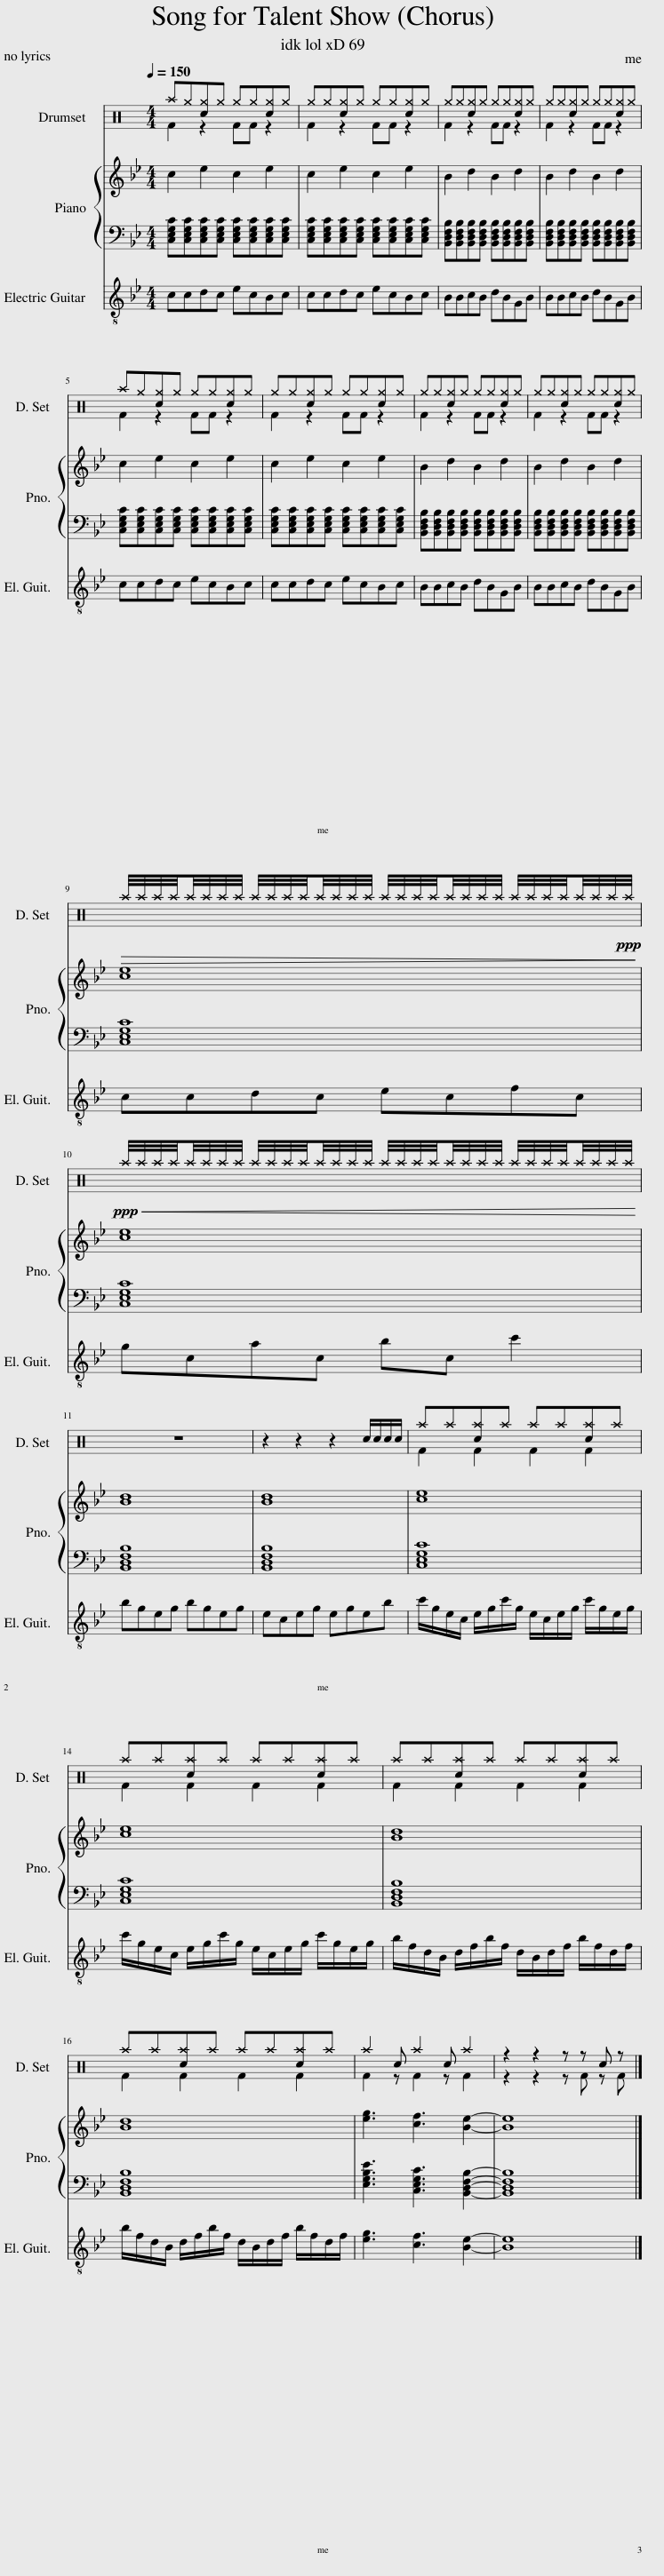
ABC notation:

X:1
%%score ( 1 2 ) { 3 | 4 } 5
L:1/8
Q:1/4=150
M:4/4
I:linebreak $
K:C
V:1 perc
K:none
V:2 perc
K:none
V:3 treble
V:4 bass
V:5 treble-8
V:1
 ^a^g[c^g]^g ^g^g[c^g]^g | ^g^g[c^g]^g ^g^g[c^g]^g | ^g^g[c^g]^g ^g^g[c^g]^g | ^g^g[c^g]^g ^g^g[c^g]^g |$ ^a^g[c^g]^g ^g^g[c^g]^g | %5
 ^g^g[c^g]^g ^g^g[c^g]^g | ^g^g[c^g]^g ^g^g[c^g]^g | ^g^g[c^g]^g ^g^g[c^g]^g |$!>(! ^a/4^a/4^a/4^a/4^a/4^a/4^a/4^a/4 ^a/4^a/4^a/4^a/4^a/4^a/4^a/4^a/4 ^a/4^a/4^a/4^a/4^a/4^a/4^a/4^a/4 ^a/4^a/4^a/4^a/4^a/4^a/4^a/4!ppp!^a/4!>)! |$!ppp!!<(! ^a/4^a/4^a/4^a/4^a/4^a/4^a/4^a/4 ^a/4^a/4^a/4^a/4^a/4^a/4^a/4^a/4 ^a/4^a/4^a/4^a/4^a/4^a/4^a/4^a/4 ^a/4^a/4^a/4^a/4^a/4^a/4^a/4^a/4!<)! |$ %10
 z8 | z2 z2 z2 c/c/c/c/ | ^a^a[c^a]^a ^a^a[c^a]^a |$ ^a^a[c^a]^a ^a^a[c^a]^a | ^a^a[c^a]^a ^a^a[c^a]^a |$ %15
 ^a^a[c^a]^a ^a^a[c^a]^a | ^a2 c ^a2 c ^a2 | z2 z2 z z c z |] %18
V:2
 F2 z2 FF z2 | F2 z2 FF z2 | F2 z2 FF z2 | F2 z2 FF z2 |$ F2 z2 FF z2 | %5
 F2 z2 FF z2 | F2 z2 FF z2 | F2 z2 FF z2 |$ x8 |$ x8 |$ %10
 x8 | x8 | F2 F2 F2 F2 |$ F2 F2 F2 F2 | F2 F2 F2 F2 |$ %15
 F2 F2 F2 F2 | F2 z F2 z F2 | z2 z2 z F z F |] %18
V:3
[K:Bb] c2 e2 c2 e2 | c2 e2 c2 e2 | B2 d2 B2 d2 | B2 d2 B2 d2 |$ c2 e2 c2 e2 | %5
 c2 e2 c2 e2 | B2 d2 B2 d2 | B2 d2 B2 d2 |$ [ce]8 |$ [ce]8 |$ %10
 [Bd]8 | [Bd]8 | [ce]8 |$ [ce]8 | [Bd]8 |$ %15
 [Bd]8 | [eg]3 [cf]3 [Be]2- | [Be]8 |] %18
V:4
[K:Bb] [C,E,G,C][C,E,G,C][C,E,G,C][C,E,G,C] [C,E,G,C][C,E,G,C][C,E,G,C][C,E,G,C] | [C,E,G,C][C,E,G,C][C,E,G,C][C,E,G,C] [C,E,G,C][C,E,G,C][C,E,G,C][C,E,G,C] | [B,,D,F,B,][B,,D,F,B,][B,,D,F,B,][B,,D,F,B,] [B,,D,F,B,][B,,D,F,B,][B,,D,F,B,][B,,D,F,B,] | [B,,D,F,B,][B,,D,F,B,][B,,D,F,B,][B,,D,F,B,] [B,,D,F,B,][B,,D,F,B,][B,,D,F,B,][B,,D,F,B,] |$ [C,E,G,C][C,E,G,C][C,E,G,C][C,E,G,C] [C,E,G,C][C,E,G,C][C,E,G,C][C,E,G,C] | %5
 [C,E,G,C][C,E,G,C][C,E,G,C][C,E,G,C] [C,E,G,C][C,E,G,C][C,E,G,C][C,E,G,C] | [B,,D,F,B,][B,,D,F,B,][B,,D,F,B,][B,,D,F,B,] [B,,D,F,B,][B,,D,F,B,][B,,D,F,B,][B,,D,F,B,] | [B,,D,F,B,][B,,D,F,B,][B,,D,F,B,][B,,D,F,B,] [B,,D,F,B,][B,,D,F,B,][B,,D,F,B,][B,,D,F,B,] |$ [C,E,G,C]8 |$ [C,E,G,C]8 |$ %10
 [B,,D,F,B,]8 | [B,,D,F,B,]8 | [C,E,G,C]8 |$ [C,E,G,C]8 | [B,,D,F,B,]8 |$ %15
 [B,,D,F,B,]8 | [E,G,B,E]3 [C,E,G,C]3 [B,,D,F,B,]2- | [B,,D,F,B,]8 |] %18
V:5
[K:Bb] ccdc ecBc | ccdc ecBc | BBcB dBGB | BBcB dBGB |$ ccdc ecBc | %5
 ccdc ecBc | BBcB dBGB | BBcB dBGB |$ ccdc ecfc |$ gcac bc c'2 |$ %10
 bgeg bgeg | eceg egeb | c'/g/e/c/ e/g/c'/g/ e/c/e/g/ c'/g/e/g/ |$ c'/g/e/c/ e/g/c'/g/ e/c/e/g/ c'/g/e/g/ | b/f/d/B/ d/f/b/f/ d/B/d/f/ b/f/d/f/ |$ %15
 b/f/d/B/ d/f/b/f/ d/B/d/f/ b/f/d/f/ | [eg]3 [cf]3 [Be]2- | [Be]8 |] %18
